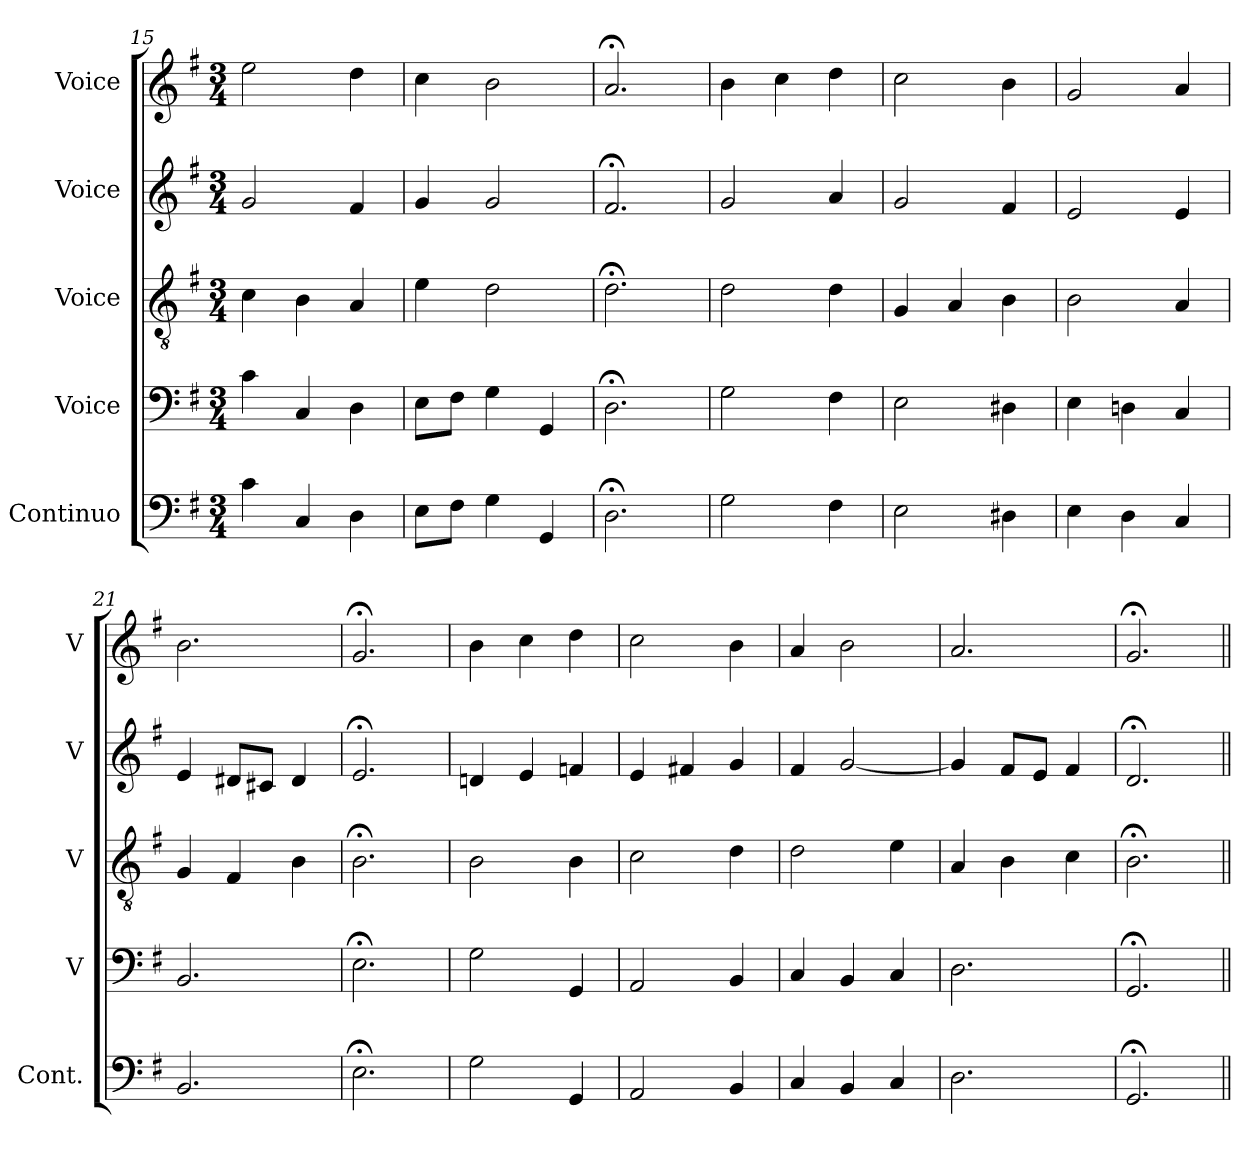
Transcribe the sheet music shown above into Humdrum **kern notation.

**kern	**kern	**kern	**kern	**kern
*part5	*part4	*part3	*part2	*part1
*staff5	*staff4	*staff3	*staff2	*staff1
*I"Continuo	*I"Voice	*I"Voice	*I"Voice	*I"Voice
*I'Cont.	*I'V	*I'V	*I'V	*I'V
*clefF4	*clefF4	*clefGv2	*clefG2	*clefG2
*k[f#]	*k[f#]	*k[f#]	*k[f#]	*k[f#]
*M3/4	*M3/4	*M3/4	*M3/4	*M3/4
=15	=15	=15	=15	=15
4c	4c	4c	2g	2ee
4C	4C	4B	.	.
4D	4D	4A	4f#	4dd
=16	=16	=16	=16	=16
8EL	8EL	4e	4g	4cc
8F#J	8F#J	.	.	.
4G	4G	2d	2g	2b
4GG	4GG	.	.	.
=17	=17	=17	=17	=17
2.D;<	2.D;<	2.d;<	2.f#;<	2.a;<
=18	=18	=18	=18	=18
2G	2G	2d	2g	4b
.	.	.	.	4cc
4F#	4F#	4d	4a	4dd
=19	=19	=19	=19	=19
2E	2E	4G	2g	2cc
.	.	4A	.	.
4D#X	4D#X	4B	4f#	4b
=20	=20	=20	=20	=20
4E	4E	2B	2e	2g
4D	4Dn	.	.	.
4C	4C	4A	4e	4a
=21	=21	=21	=21	=21
2.BB	2.BB	4G	4e	2.b
.	.	4F#	8d#XL	.
.	.	.	8c#XJ	.
.	.	4B	4d#	.
=22	=22	=22	=22	=22
2.E;<	2.E;<	2.B;<	2.e;<	2.g;<
=23	=23	=23	=23	=23
2G	2G	2B	4dn	4b
.	.	.	4e	4cc
4GG	4GG	4B	4fn	4dd
=24	=24	=24	=24	=24
2AA	2AA	2c	4e	2cc
.	.	.	4f#X	.
4BB	4BB	4d	4g	4b
=25	=25	=25	=25	=25
4C	4C	2d	4f#	4a
4BB	4BB	.	[2g	2b
4C	4C	4e	.	.
=26	=26	=26	=26	=26
2.D	2.D	4A	4g]	2.a
.	.	4B	8f#L	.
.	.	.	8eJ	.
.	.	4c	4f#	.
=27	=27	=27	=27	=27
2.GG;<	2.GG;<	2.B;<	2.d;<	2.g;<
=||	=||	=||	=||	=||
*-	*-	*-	*-	*-
